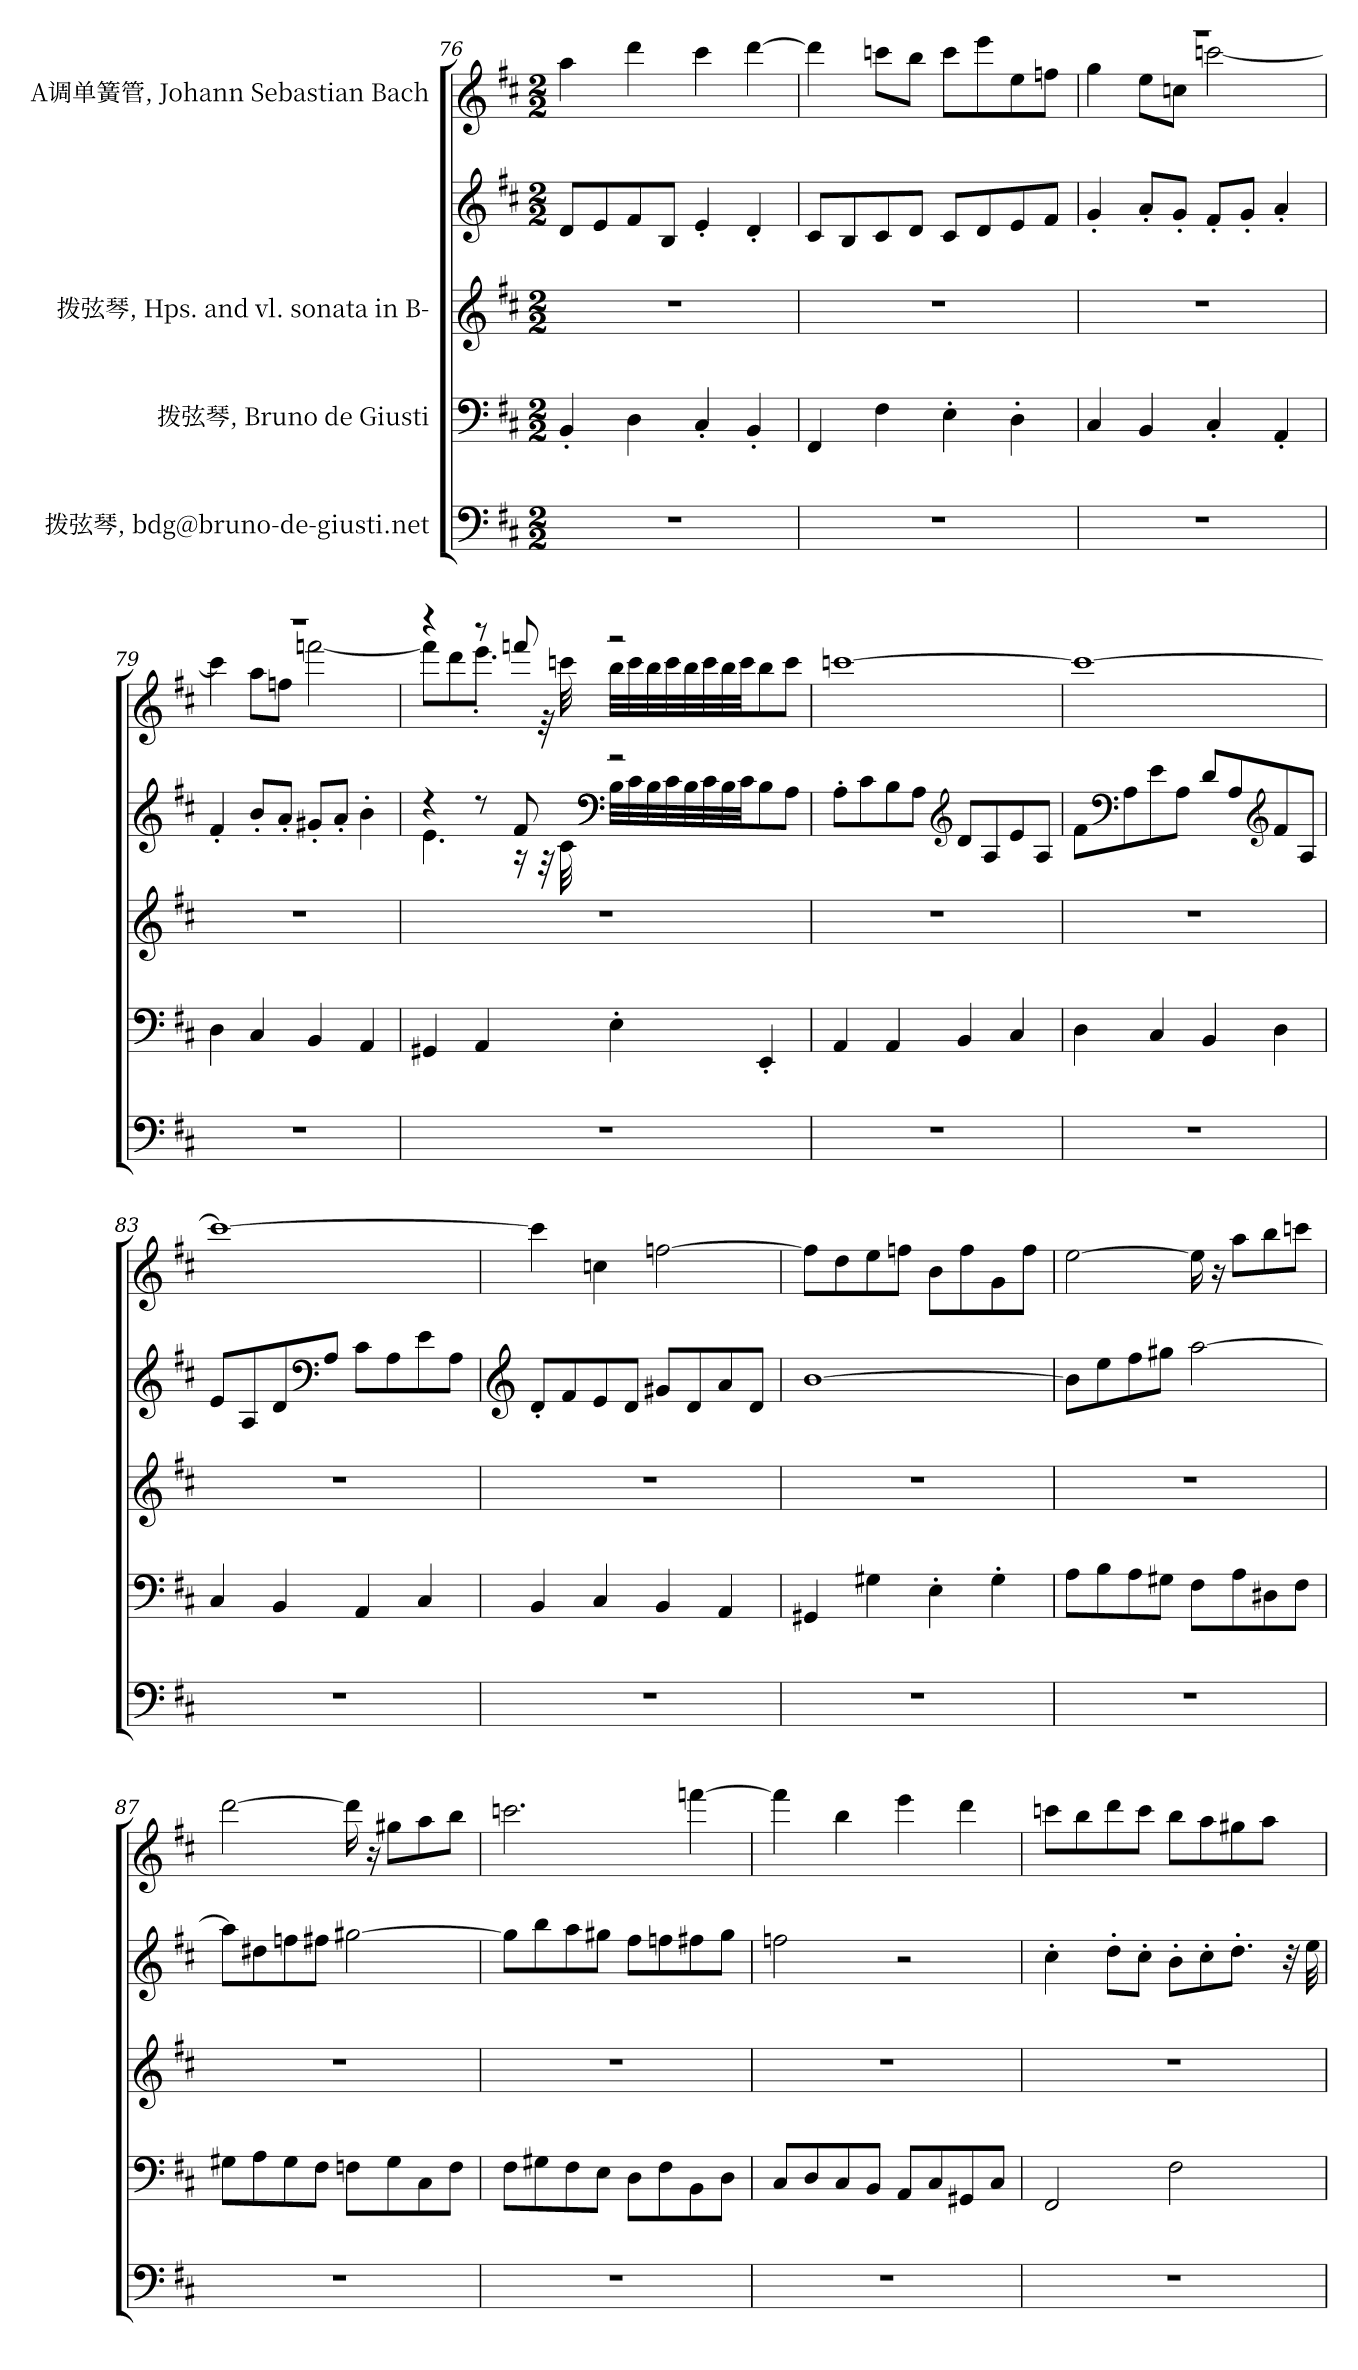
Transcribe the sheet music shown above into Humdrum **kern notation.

**kern	**kern	**kern	**kern	**kern
*part4	*part3	*part2	*part2	*part1
*staff5	*staff4	*staff3	*staff2	*staff1
*I"拨弦琴, bdg@bruno-de-giusti.net	*I"拨弦琴, Bruno de Giusti	*I"拨弦琴, Hps. and vl. sonata in B-	*	*I"A调单簧管, Johann Sebastian Bach
*clefF4	*clefF4	*clefG2	*clefG2	*clefG2
*	*	*	*	*ITrd2c3
*k[f#c#]	*k[f#c#]	*k[f#c#]	*k[f#c#]	*k[f#c#g#d#a#]
*M2/2	*M2/2	*M2/2	*M2/2	*M2/2
=76	=76	=76	=76	=76
1r	4BB'/	1r	8d/L	4ff#\
.	.	.	8e/	.
.	4D\	.	8f#/	4bb\
.	.	.	8B/J	.
.	4C#'/	.	4e'/	4aa#\
.	4BB'/	.	4d'/	[4bb\
=77	=77	=77	=77	=77
1r	4FF#/	1r	8c#/L	4bb\]
.	.	.	8B/	.
.	4F#\	.	8c#/	8aan\L
.	.	.	8d/J	8gg#\J
.	4E'\	.	8c#/L	8aa\L
.	.	.	8d/	8ccc#\
.	4D'\	.	8e/	8cc#\
.	.	.	8f#/J	8ddn\J
=78	=78	=78	=78	=78
*	*	*	*	*MM176
*	*	*	*	*^
1r	4C#/	1r	4g'/	1r	4ee\
*	*	*	*	*MM182	*
.	4BB/	.	8a'/L	.	8cc#\L
.	.	.	8g'/J	.	8an\J
*	*	*	*	*MM188	*
.	4C#'/	.	8f#'/L	.	[2aan\
.	.	.	8g'/J	.	.
.	4AA'/	.	4a'/	.	.
!!LO:LB:g=z	!!
=79	=79	=79	=79	=79	=79
1r	4D\	1r	4f#'/	1r	4aa\]
.	4C#/	.	8b'/L	.	8ff#\L
.	.	.	8a'/J	.	8ddn\J
.	4BB/	.	8g#X'/L	.	[2dddn\
.	.	.	8a'/J	.	.
.	4AA/	.	4b'\	.	.
=80	=80	=80	=80	=80	=80
*	*	*	*^	*	*
1r	4GG#X/	1r	4r	4.e\	4r	8ddd\L]
.	.	.	.	.	.	8bb\
.	4AA/	.	8r	.	8r	8.ccc#'\J
.	.	.	8f#/	16r	8dddn/	.
.	.	.	.	32r	.	32r
.	.	.	.	32c#\	.	32aan\
*	*	*	*clefF4	*	*	*
.	4E'\	.	2r	32B\LLL	2r	32gg#\LLL
.	.	.	.	32c#\	.	32aa\
.	.	.	.	32B\	.	32gg#\
.	.	.	.	32c#\	.	32aa\
.	.	.	.	32B\	.	32gg#\
.	.	.	.	32c#\	.	32aa\
.	.	.	.	32B\	.	32gg#\
.	.	.	.	32c#\JJ	.	32aa\JJ
.	4EE'/	.	.	8B\	.	8gg#\
.	.	.	.	8A\J	.	8aa\J
*	*	*	*v	*v	*	*
*	*	*	*	*v	*v
!!LO:PB:g=z
=81	=81	=81	=81	=81
*	*	*	*	*MM160
1r	4AA/	1r	8A'\L	[1aan
.	.	.	8c#\	.
.	4AA/	.	8B\	.
.	.	.	8A\J	.
*	*	*	*clefG2	*
.	4BB/	.	8d/L	.
.	.	.	8A/	.
.	4C#/	.	8e/	.
.	.	.	8A/J	.
=82	=82	=82	=82	=82
1r	4D\	1r	8f#\L	1aa_
*	*	*	*clefF4	*
.	.	.	8A\	.
.	4C#/	.	8e\	.
.	.	.	8A\J	.
.	4BB/	.	8d/L	.
.	.	.	8A/	.
*	*	*	*clefG2	*
.	4D\	.	8f#/	.
.	.	.	8A/J	.
=83	=83	=83	=83	=83
1r	4C#/	1r	8e/L	1aa_
.	.	.	8A/	.
.	4BB/	.	8d/	.
*	*	*	*clefF4	*
.	.	.	8A/J	.
.	4AA/	.	8c#\L	.
.	.	.	8A\	.
.	4C#/	.	8e\	.
.	.	.	8A\J	.
!!LO:LB:g=z
=84	=84	=84	=84	=84
*	*	*	*clefG2	*
*	*	*	*	*MM176
1r	4BB/	1r	8d'/L	4aa\]
.	.	.	8f#/	.
*	*	*	*	*MM184
.	4C#/	.	8e/	4an\
.	.	.	8d/J	.
.	4BB/	.	8g#X/L	[2ddn\
.	.	.	8d/	.
.	4AA/	.	8a/	.
.	.	.	8d/J	.
=85	=85	=85	=85	=85
1r	4GG#X/	1r	[1b	8dd\L]
.	.	.	.	8b\
.	4G#X\	.	.	8cc#\
.	.	.	.	8ddn\J
.	4E'\	.	.	8g#\L
.	.	.	.	8dd\
.	4G#'\	.	.	8e\
.	.	.	.	8dd\J
=86	=86	=86	=86	=86
*	*	*	*	*MM160
1r	8A\L	1r	8b\L]	[2cc#\
.	8B\	.	8ee\	.
.	8A\	.	8ff#\	.
.	8G#X\J	.	8gg#X\J	.
.	8F#\L	.	[2aa\	16cc#\]
.	.	.	.	16r
.	8A\	.	.	8ff#\L
.	8D#X\	.	.	8gg#\
.	8F#\J	.	.	8aan\J
!!LO:PB:g=z
=87	=87	=87	=87	=87
1r	8G#X\L	1r	8aa\L]	[2bb\
.	8A\	.	8dd#X\	.
.	8G#\	.	8ffn\	.
.	8F#\J	.	8ff#X\J	.
.	8Fn\L	.	[2gg#X\	16bb\]
.	.	.	.	16r
.	8G#\	.	.	8ee#X\L
.	8C#\	.	.	8ff#\
.	8F\J	.	.	8gg#\J
=88	=88	=88	=88	=88
*	*	*	*	*MM182
1r	8F#\L	1r	8gg#\L]	2.aan\
.	8G#X\	.	8bb\	.
.	8F#\	.	8aa\	.
.	8E\J	.	8gg#X\J	.
.	8D\L	.	8ff#\L	.
.	8F#\	.	8ffn\	.
.	8BB\	.	8ff#X\	[4dddn\
.	8D\J	.	8gg#\J	.
=89	=89	=89	=89	=89
*	*	*	*	*MM176
1r	8C#/L	1r	2ffn\	4ddd\]
.	8D/	.	.	.
*	*	*	*	*MM172
.	8C#/	.	.	4gg#\
.	8BB/J	.	.	.
*	*	*	*	*MM168
.	8AA/L	.	2r	4ccc#\
.	8C#/	.	.	.
*	*	*	*	*MM164
.	8GG#X/	.	.	4bb\
.	8C#/J	.	.	.
!!LO:LB:g=z
=90	=90	=90	=90	=90
*	*	*	*	*MM150
1r	2FF#/	1r	4cc#'\	8aan\L
*	*	*	*	*MM162
.	.	.	.	8gg#\
.	.	.	8dd'\L	8bb\
*	*	*	*	*MM180
.	.	.	8cc#'\J	8aa\J
.	2F#\	.	8b'\L	8gg#\L
.	.	.	8cc#'\	8ff#\
.	.	.	8.dd'\J	8ee#X\
.	.	.	.	8ff#\J
.	.	.	32r	.
.	.	.	32ee\	.
=	=	=	=	=
*-	*-	*-	*-	*-
